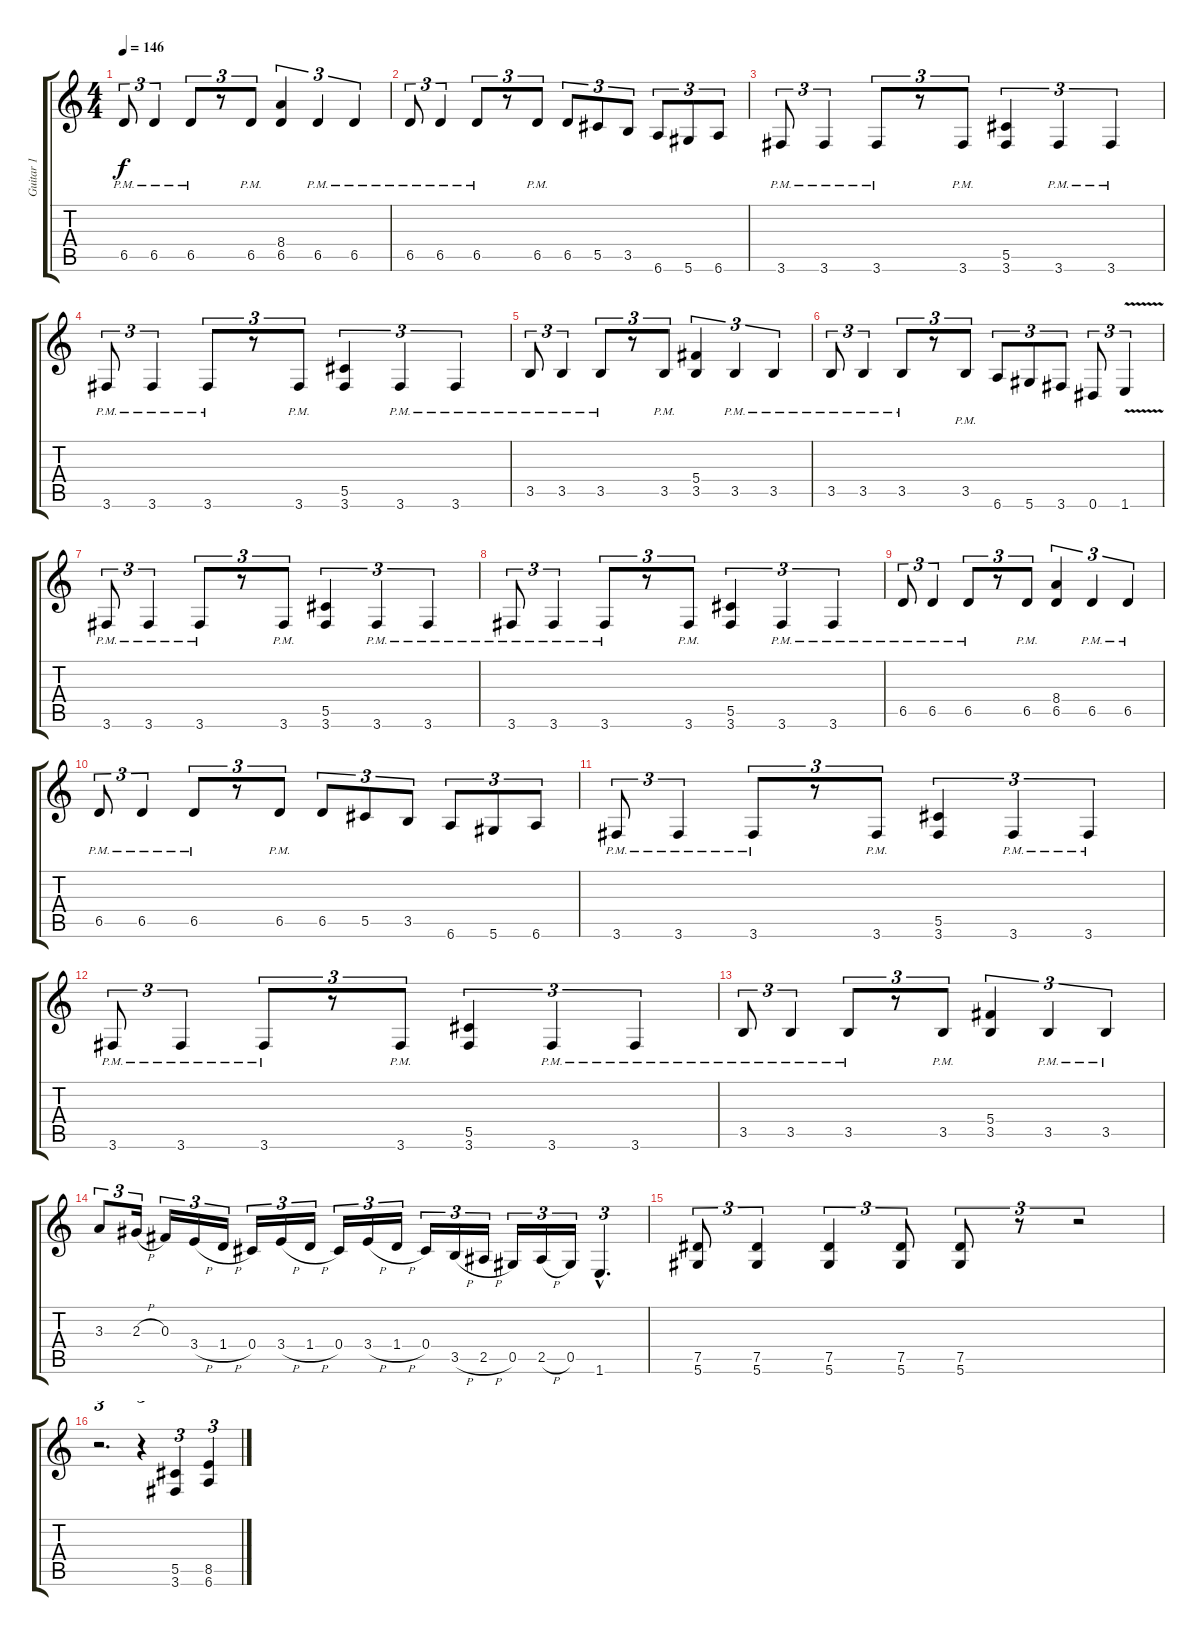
\track ("Guitar 1" "Guitar 1") {instrument overdrivenguitar}
\staff {score tabs}
\tuning (Eb4 Bb3 Gb3 Db3 Ab2 Eb2) {hide}
\ts (4 4)
\tempo 146
\clef g2
\ks c
6.5{pm}.8{tu (3 2) dy f} 6.5{pm}.4{tu (3 2)} 6.5{pm}.8{tu (3 2)} r.8{tu (3 2)} 6.5{pm}.8{tu (3 2)} (8.4 6.5).4{tu (3 2)} 6.5{pm}.4{tu (3 2)} 6.5{pm}.4{tu (3 2)} |
6.5{pm}.8{tu (3 2)} 6.5{pm}.4{tu (3 2)} 6.5{pm}.8{tu (3 2)} r.8{tu (3 2)} 6.5{pm}.8{tu (3 2)} 6.5.8{tu (3 2)} 5.5.8{tu (3 2)} 3.5.8{tu (3 2)} 6.6.8{tu (3 2)} 5.6.8{tu (3 2)} 6.6.8{tu (3 2)} |
3.6{pm}.8{tu (3 2)} 3.6{pm}.4{tu (3 2)} 3.6{pm}.8{tu (3 2)} r.8{tu (3 2)} 3.6{pm}.8{tu (3 2)} (5.5 3.6).4{tu (3 2)} 3.6{pm}.4{tu (3 2)} 3.6{pm}.4{tu (3 2)} |
3.6{pm}.8{tu (3 2)} 3.6{pm}.4{tu (3 2)} 3.6{pm}.8{tu (3 2)} r.8{tu (3 2)} 3.6{pm}.8{tu (3 2)} (5.5 3.6).4{tu (3 2)} 3.6{pm}.4{tu (3 2)} 3.6{pm}.4{tu (3 2)} |
3.5{pm}.8{tu (3 2)} 3.5{pm}.4{tu (3 2)} 3.5{pm}.8{tu (3 2)} r.8{tu (3 2)} 3.5{pm}.8{tu (3 2)} (5.4 3.5).4{tu (3 2)} 3.5{pm}.4{tu (3 2)} 3.5{pm}.4{tu (3 2)} |
3.5{pm}.8{tu (3 2)} 3.5{pm}.4{tu (3 2)} 3.5{pm}.8{tu (3 2)} r.8{tu (3 2)} 3.5{pm}.8{tu (3 2)} 6.6.8{tu (3 2)} 5.6.8{tu (3 2)} 3.6.8{tu (3 2)} 0.6.8{tu (3 2)} 1.6{v}.4{tu (3 2)} |
3.6{pm}.8{tu (3 2)} 3.6{pm}.4{tu (3 2)} 3.6{pm}.8{tu (3 2)} r.8{tu (3 2)} 3.6{pm}.8{tu (3 2)} (5.5 3.6).4{tu (3 2)} 3.6{pm}.4{tu (3 2)} 3.6{pm}.4{tu (3 2)} |
3.6{pm}.8{tu (3 2)} 3.6{pm}.4{tu (3 2)} 3.6{pm}.8{tu (3 2)} r.8{tu (3 2)} 3.6{pm}.8{tu (3 2)} (5.5 3.6).4{tu (3 2)} 3.6{pm}.4{tu (3 2)} 3.6{pm}.4{tu (3 2)} |
6.5{pm}.8{tu (3 2)} 6.5{pm}.4{tu (3 2)} 6.5{pm}.8{tu (3 2)} r.8{tu (3 2)} 6.5{pm}.8{tu (3 2)} (8.4 6.5).4{tu (3 2)} 6.5{pm}.4{tu (3 2)} 6.5{pm}.4{tu (3 2)} |
6.5{pm}.8{tu (3 2)} 6.5{pm}.4{tu (3 2)} 6.5{pm}.8{tu (3 2)} r.8{tu (3 2)} 6.5{pm}.8{tu (3 2)} 6.5.8{tu (3 2)} 5.5.8{tu (3 2)} 3.5.8{tu (3 2)} 6.6.8{tu (3 2)} 5.6.8{tu (3 2)} 6.6.8{tu (3 2)} |
3.6{pm}.8{tu (3 2)} 3.6{pm}.4{tu (3 2)} 3.6{pm}.8{tu (3 2)} r.8{tu (3 2)} 3.6{pm}.8{tu (3 2)} (5.5 3.6).4{tu (3 2)} 3.6{pm}.4{tu (3 2)} 3.6{pm}.4{tu (3 2)} |
3.6{pm}.8{tu (3 2)} 3.6{pm}.4{tu (3 2)} 3.6{pm}.8{tu (3 2)} r.8{tu (3 2)} 3.6{pm}.8{tu (3 2)} (5.5 3.6).4{tu (3 2)} 3.6{pm}.4{tu (3 2)} 3.6{pm}.4{tu (3 2)} |
3.5{pm}.8{tu (3 2)} 3.5{pm}.4{tu (3 2)} 3.5{pm}.8{tu (3 2)} r.8{tu (3 2)} 3.5{pm}.8{tu (3 2)} (5.4 3.5).4{tu (3 2)} 3.5{pm}.4{tu (3 2)} 3.5{pm}.4{tu (3 2)} |
3.3.8{tu (3 2)} 2.3{h}.16{tu (3 2)} 0.3.16{tu (3 2)} 3.4{h}.16{tu (3 2)} 1.4{h}.16{tu (3 2)} 0.4.16{tu (3 2)} 3.4{h}.16{tu (3 2)} 1.4{h}.16{tu (3 2)} 0.4.16{tu (3 2)} 3.4{h}.16{tu (3 2)} 1.4{h}.16{tu (3 2)} 0.4.16{tu (3 2)} 3.5{h}.16{tu (3 2)} 2.5{h}.16{tu (3 2)} 0.5.16{tu (3 2)} 2.5{h}.16{tu (3 2)} 0.5.16{tu (3 2)} 1.6{hac}.4{d tu (3 2)} |
\section ("" "")
(7.5 5.6).8{tu (3 2)} (7.5 5.6).4{tu (3 2)} (7.5 5.6).4{tu (3 2)} (7.5 5.6).8{tu (3 2)} (7.5 5.6).8{tu (3 2)} r.8{tu (3 2)} r.2{tu (3 2)} |
r.2{d tu (3 2)} r.4{tu (3 2)} (5.5 3.6).4{tu (3 2)} (8.5 6.6).4{tu (3 2)}
